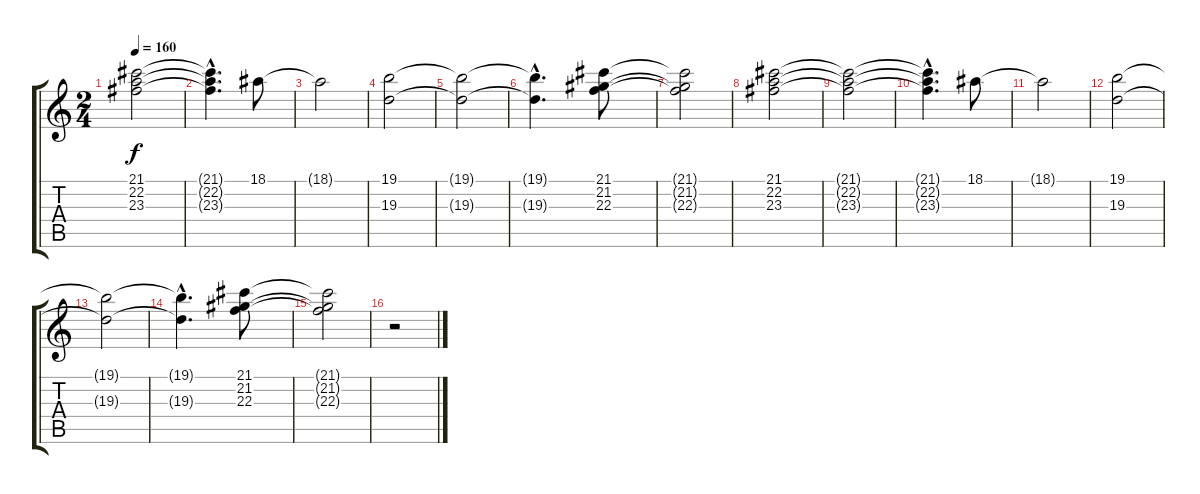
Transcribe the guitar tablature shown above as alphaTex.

\track "" {instrument percussiveorgan}
\staff {score tabs}
\tuning (E4 B3 G3 D3 A2 E2) {hide}
\ts (2 4)
\tempo 160
\clef g2
\ks c
(21.1{t} 22.2{t} 23.3{t}).2{dy f} |
(21.1{t} 22.2{hac t} 23.3{t}).4{d} 18.1.8 |
18.1{t}.2 |
(19.1 19.3).2 |
(19.1{t} 19.3{t}).2 |
(19.1{hac t} 19.3{hac t}).4{d} (21.1 21.2 22.3).8 |
(21.1{t} 21.2{t} 22.3{t}).2 |
(21.1 22.2 23.3).2 |
(21.1{t} 22.2{t} 23.3{t}).2 |
(21.1{t} 22.2{hac t} 23.3{t}).4{d} 18.1.8 |
18.1{t}.2 |
(19.1 19.3).2 |
(19.1{t} 19.3{t}).2 |
(19.1{hac t} 19.3{hac t}).4{d} (21.1 21.2 22.3).8 |
(21.1{t} 21.2{t} 22.3{t}).2 |
r.2
